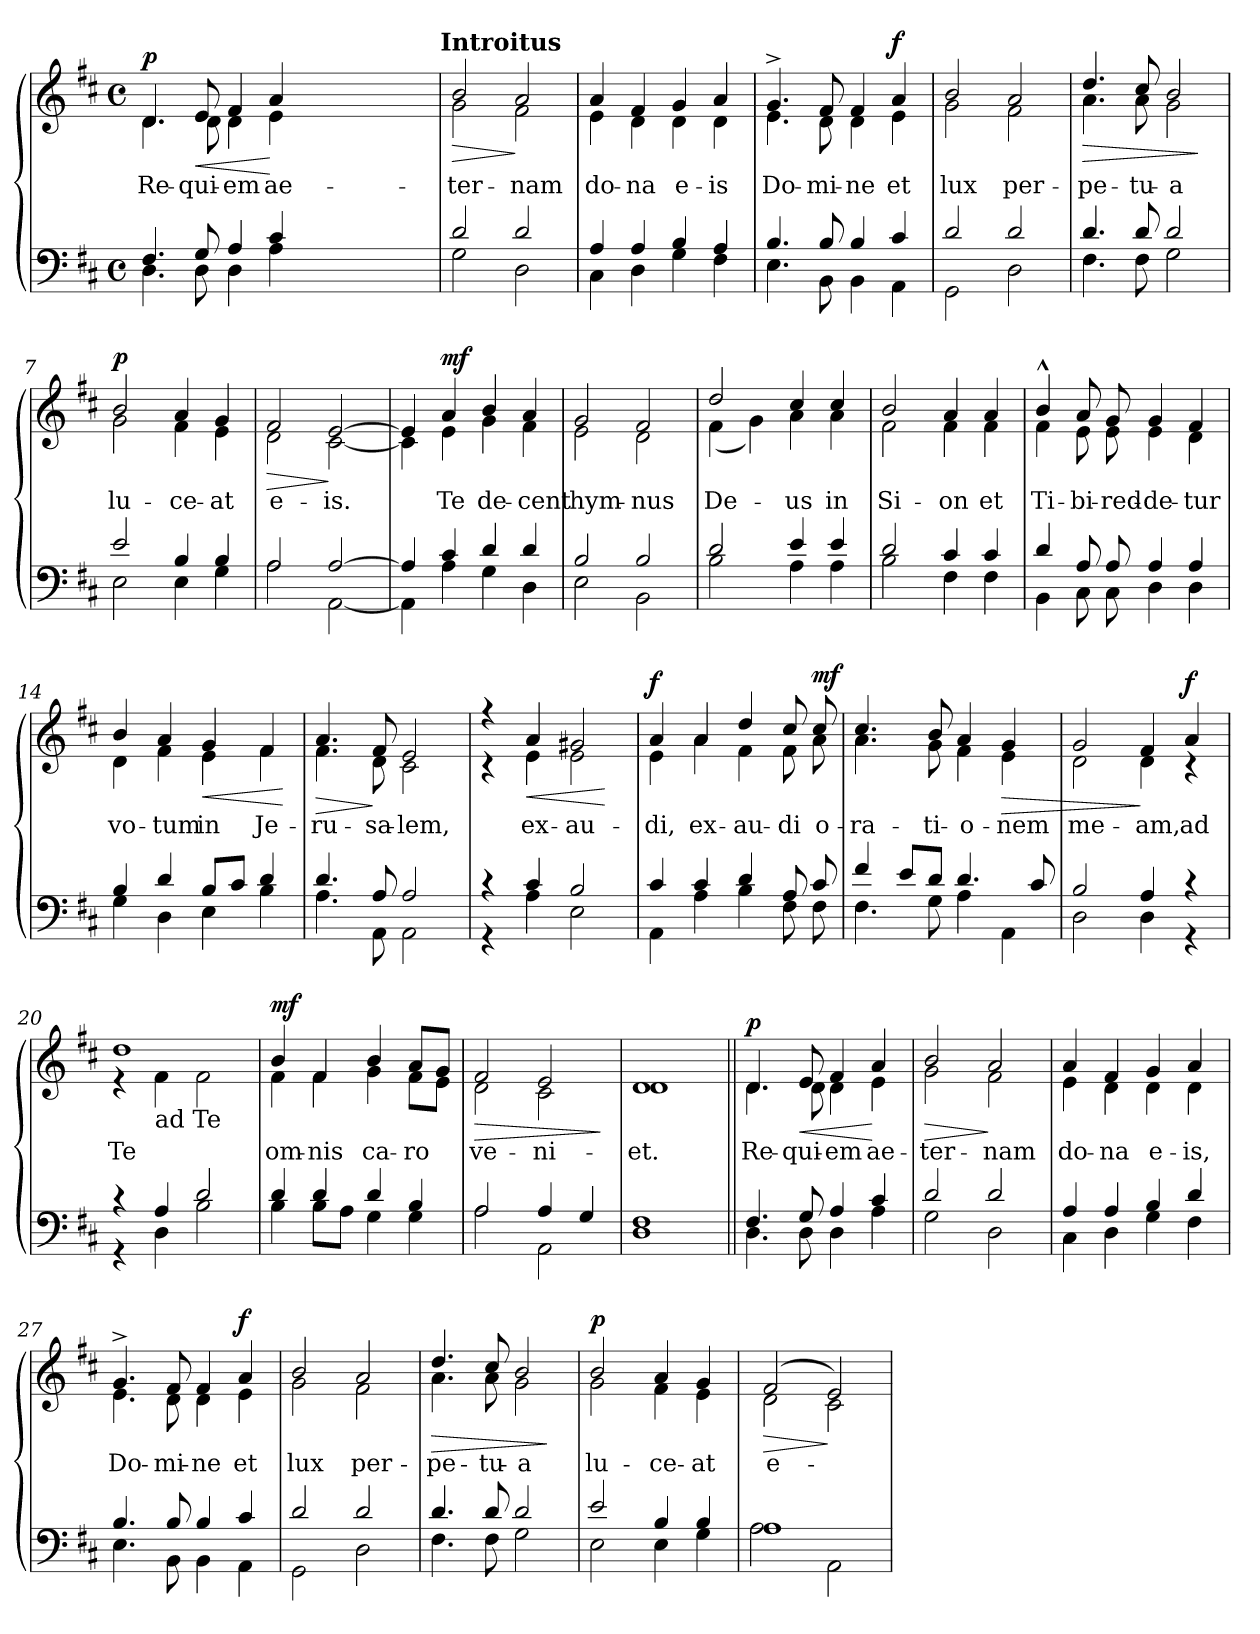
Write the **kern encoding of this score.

**kern	**kern	**text	**dynam
*part1	*part1	*part1	*part1
*staff2	*staff1	*staff1	*staff1/2
*clefF4	*clefG2	*	*
*k[f#c#]	*k[f#c#]	*	*
*D:	*D:	*	*
*M4/4	*M4/4	*	*
*met(c)	*met(c)	*	*
=1	=1	=1	=1
*^	*	*	*
!	!	!	!LO:LY:b	!LO:DY:a
*	*	*^	*	*
4.F#/	4.D\	4.d/	4.d\	Re-	p
!	!	!	!	!LO:LY:b	!LO:HP:b
8G/	8D\	8e/	8d\	-qui-	<
!	!	!	!	!LO:LY:b	!
4A/	4D\	4f#/	4d\	-em	.
!	!	!	!	!LO:LY:b	!
4c#/	4A\	4a/	4e\	ae-	[
1ryy	1ryy	1ryy	1ryy	.	.
8.ryy	8.ryy	8.ryy	8.ryy	.	.
!	!	!	!LO:TX:a:B:t=Introitus	!	!
=2	=2	=2	=2	=2	=2
!	!	!	!	!LO:LY:b	!LO:HP:b
2d/	2G\	2b/	2g\	-ter-	>
!	!	!	!	!LO:LY:b	!
2d/	2D\	2a/	2f#\	-nam	]
=3	=3	=3	=3	=3	=3
!	!	!	!	!LO:LY:b	!
4A/	4C#\	4a/	4e\	do-	.
!	!	!	!	!LO:LY:b	!
4A/	4D\	4f#/	4d\	-na	.
!	!	!	!	!LO:LY:b	!
4B/	4G\	4g/	4d\	e-	.
!	!	!	!	!LO:LY:b	!
4A/	4F#\	4a/	4d\	-is	.
=4	=4	=4	=4	=4	=4
!	!	!	!	!LO:LY:b	!
4.B/	4.E\	4.g^>/	4.e\	Do-	.
!	!	!	!	!LO:LY:b	!
8B/	8BB\	8f#/	8d\	-mi-	.
!	!	!	!	!LO:LY:b	!
4B/	4BB\	4f#/	4d\	-ne	.
!	!	!	!	!LO:LY:b	!LO:DY:a
4c#/	4AA\	4a/	4e\	et	f
=5	=5	=5	=5	=5	=5
!	!	!	!	!LO:LY:b	!
2d/	2GG\	2b/	2g\	lux	.
!	!	!	!	!LO:LY:b	!
2d/	2D\	2a/	2f#\	per-	.
=6	=6	=6	=6	=6	=6
!	!	!	!	!LO:LY:b	!LO:HP:b
4.d/	4.F#\	4.dd/	4.a\	-pe-	>
!	!	!	!	!LO:LY:b	!
8d/	8F#\	8cc#/	8a\	-tu-	.
!	!	!	!	!LO:LY:b	!
2d/	2G\	2b/	2g\	-a	.
*v	*v	*	*	*	*
*	*v	*v	*	*
.	.	.	]
!!LO:LB:g=z
=7	=7	=7	=7
*^	*	*	*
!	!	!	!LO:LY:b	!LO:DY:a
*	*	*^	*	*
2e/	2E\	2b/	2g\	lu-	p
!	!	!	!	!LO:LY:b	!
4B/	4E\	4a/	4f#\	-ce-	.
!	!	!	!	!LO:LY:b	!
4B/	4G\	4g/	4e\	-at	.
=8	=8	=8	=8	=8	=8
!	!	!	!	!LO:LY:b	!LO:HP:b
2A/	2A\	2f#/	2d\	e-	>
!	!	!	!	!LO:LY:b	!
[>2A/	[<2AA\	[>2e/	[<2c#\	-is.	]
=9	=9	=9	=9	=9	=9
4A/]	4AA\]	4e/]	4c#\]	.	.
!	!	!	!	!LO:LY:b	!LO:DY:a
4c#/	4A\	4a/	4e\	Te	mf
!	!	!	!	!LO:LY:b	!
4d/	4G\	4b/	4g\	de-	.
!	!	!	!	!LO:LY:b	!
4d/	4D\	4a/	4f#\	-cent	.
=10	=10	=10	=10	=10	=10
!	!	!	!	!LO:LY:b	!
2B/	2E\	2g/	2e\	hym-	.
!	!	!	!	!LO:LY:b	!
2B/	2BB\	2f#/	2d\	-nus	.
=11	=11	=11	=11	=11	=11
!	!	!	!	!LO:LY:b	!
2d/	2B\	2dd/	(<4f#\	De-	.
.	.	.	4g\)	.	.
!	!	!	!	!LO:LY:b	!
4e/	4A\	4cc#/	4a\	-us	.
!	!	!	!	!LO:LY:b	!
4e/	4A\	4cc#/	4a\	in	.
=12	=12	=12	=12	=12	=12
!	!	!	!	!LO:LY:b	!
2d/	2B\	2b/	2f#\	Si-	.
!	!	!	!	!LO:LY:b	!
4c#/	4F#\	4a/	4f#\	-on	.
!	!	!	!	!LO:LY:b	!
4c#/	4F#\	4a/	4f#\	et	.
=13	=13	=13	=13	=13	=13
!	!	!	!	!LO:LY:b	!
4d/	4BB\	4b^^>/	4f#\	Ti-	.
!	!	!	!	!LO:LY:b	!
8A/	8C#\	8a/	8e\	-bi-	.
!	!	!	!	!LO:LY:b	!
8A/	8C#\	8g/	8e\	-red-	.
!	!	!	!	!LO:LY:b	!
4A/	4D\	4g/	4e\	-de-	.
!	!	!	!	!LO:LY:b	!
4A/	4D\	4f#/	4d\	-tur	.
!!LO:LB:g=z	!!
=14	=14	=14	=14	=14	=14
!	!	!	!	!LO:LY:b	!
4B/	4G\	4b/	4d\	vo-	.
!	!	!	!	!LO:LY:b	!
4d/	4D\	4a/	4f#\	-tum	.
!	!	!	!	!LO:LY:b	!LO:HP:b
8B/L	4E\	4g/	4e\	in	<
8c#/J	.	.	.	.	.
!	!	!	!	!LO:LY:b	!
4d/	4B\	4f#/	4f#\	Je-	.
*v	*v	*	*	*	*
*	*v	*v	*	*
.	.	.	[
=15	=15	=15	=15
*^	*	*	*
!	!	!	!LO:LY:b	!LO:HP:b
*	*	*^	*	*
4.d/	4.A\	4.a/	4.f#\	-ru-	>
!	!	!	!	!LO:LY:b	!
8A/	8AA\	8f#/	8d\	-sa-	]
!	!	!	!	!LO:LY:b	!
2A/	2AA\	2e/	2c#\	-lem,	.
=16	=16	=16	=16	=16	=16
4r	4r	4r	4r	.	.
!	!	!	!	!LO:LY:b	!LO:HP:b
4c#/	4A\	4a/	4e\	ex-	<
!	!	!	!	!LO:LY:b	!
2B/	2E\	2g#X/	2e\	-au-	.
*v	*v	*	*	*	*
*	*v	*v	*	*
.	.	.	[
=17	=17	=17	=17
*^	*	*	*
!	!	!	!LO:LY:b	!LO:DY:a
*	*	*^	*	*
4c#/	4AA\	4a/	4e\	-di,	f
!	!	!	!	!LO:LY:b	!
4c#/	4A\	4a/	4a\	ex-	.
!	!	!	!	!LO:LY:b	!
4d/	4B\	4dd/	4f#\	-au-	.
!	!	!	!	!LO:LY:b	!
8A/	8F#\	8cc#/	8f#\	-di	.
!	!	!	!	!LO:LY:b	!LO:DY:a
8c#/	8F#\	8cc#/	8a\	o-	mf
=18	=18	=18	=18	=18	=18
!	!	!	!	!LO:LY:b	!
4f#/	4.F#\	4.cc#/	4.a\	-ra-	.
8e/L	.	.	.	.	.
!	!	!	!	!LO:LY:b	!
8d/J	8G\	8b/	8g\	-ti-	.
!	!	!	!	!LO:LY:b	!
4.d/	4A\	4a/	4f#\	-o-	.
!	!	!	!	!LO:LY:b	!LO:HP:b
.	4AA\	4g/	4e\	-nem	>
8c#/	.	.	.	.	.
!!LO:LB:g=z	!!
=19	=19	=19	=19	=19	=19
!	!	!	!	!LO:LY:b	!
2B/	2D\	2g/	2d\	me-	.
!	!	!	!	!LO:LY:b	!
4A/	4D\	4f#/	4d\	-am,	]
!	!	!	!	!LO:LY:b	!LO:DY:a
4r	4r	4a/	4rc	ad	f
=20	=20	=20	=20	=20	=20
!	!	!	!	!LO:LY:b	!
4r	4r	1dd	4re	Te	.
!	!	!	!LO:TX:b:t=ad Te	!	!
4A/	4D\	.	4f#\	.	.
2d/	2B\	.	2f#\	.	.
=21	=21	=21	=21	=21	=21
!	!	!	!	!LO:LY:b	!LO:DY:a
4d/	4B\	4b/	4f#\	om-	mf
!	!	!	!	!LO:LY:b	!
4d/	8B\L	4f#/	4f#\	-nis	.
.	8A\J	.	.	.	.
!	!	!	!	!LO:LY:b	!
4d/	4G\	4b/	4g\	ca-	.
!	!	!	!	!LO:LY:b	!
4B/	4G\	8a/L	8f#\L	-ro	.
.	.	8g/J	8e\J	.	.
=22	=22	=22	=22	=22	=22
!	!	!	!	!LO:LY:b	!LO:HP:b
2A/	2A\	2f#/	2d\	ve-	>
!	!	!	!	!LO:LY:b	!
4A/	2AA\	2e/	2c#\	-ni-	.
4G/	.	.	.	.	.
*v	*v	*	*	*	*
*	*v	*v	*	*
.	.	.	]
=23	=23	=23	=23
*^	*	*	*
!	!	!	!LO:LY:b	!
*	*	*^	*	*
1F#	1D	1d	1d	-et.	.
=24||	=24||	=24||	=24||	=24||	=24||
!	!	!	!	!LO:LY:b	!LO:DY:a
4.F#/	4.D\	4.d/	4.d\	Re-	p
!	!	!	!	!LO:LY:b	!LO:HP:b
8G/	8D\	8e/	8d\	-qui-	<
!	!	!	!	!LO:LY:b	!
4A/	4D\	4f#/	4d\	-em	.
!	!	!	!	!LO:LY:b	!
4c#/	4A\	4a/	4e\	ae-	[
!!LO:LB:g=z	!!
=25	=25	=25	=25	=25	=25
!	!	!	!	!LO:LY:b	!LO:HP:b
2d/	2G\	2b/	2g\	-ter-	>
!	!	!	!	!LO:LY:b	!
2d/	2D\	2a/	2f#\	-nam	]
=26	=26	=26	=26	=26	=26
!	!	!	!	!LO:LY:b	!
4A/	4C#\	4a/	4e\	do-	.
!	!	!	!	!LO:LY:b	!
4A/	4D\	4f#/	4d\	-na	.
!	!	!	!	!LO:LY:b	!
4B/	4G\	4g/	4d\	e-	.
!	!	!	!	!LO:LY:b	!
4d/	4F#\	4a/	4d\	-is,	.
=27	=27	=27	=27	=27	=27
!	!	!	!	!LO:LY:b	!
4.B/	4.E\	4.g^>/	4.e\	Do-	.
!	!	!	!	!LO:LY:b	!
8B/	8BB\	8f#/	8d\	-mi-	.
!	!	!	!	!LO:LY:b	!
4B/	4BB\	4f#/	4d\	-ne	.
!	!	!	!	!LO:LY:b	!LO:DY:a
4c#/	4AA\	4a/	4e\	et	f
=28	=28	=28	=28	=28	=28
!	!	!	!	!LO:LY:b	!
2d/	2GG\	2b/	2g\	lux	.
!	!	!	!	!LO:LY:b	!
2d/	2D\	2a/	2f#\	per-	.
=29	=29	=29	=29	=29	=29
!	!	!	!	!LO:LY:b	!LO:HP:b
4.d/	4.F#\	4.dd/	4.a\	-pe-	>
!	!	!	!	!LO:LY:b	!
8d/	8F#\	8cc#/	8a\	-tu-	.
!	!	!	!	!LO:LY:b	!
2d/	2G\	2b/	2g\	-a	.
*v	*v	*	*	*	*
*	*v	*v	*	*
.	.	.	]
=30	=30	=30	=30
*^	*	*	*
!	!	!	!LO:LY:b	!LO:DY:a
*	*	*^	*	*
2e/	2E\	2b/	2g\	lu-	p
!	!	!	!	!LO:LY:b	!
4B/	4E\	4a/	4f#\	-ce-	.
!	!	!	!	!LO:LY:b	!
4B/	4G\	4g/	4e\	-at	.
=31	=31	=31	=31	=31	=31
!	!	!	!	!LO:LY:b	!LO:HP:b
1A	2A\	(2f#/	2d\	e-	>
.	2AA\	2e/)	2c#\	.	]
*v	*v	*	*	*	*
*	*v	*v	*	*
=	=	=	=
*-	*-	*-	*-
